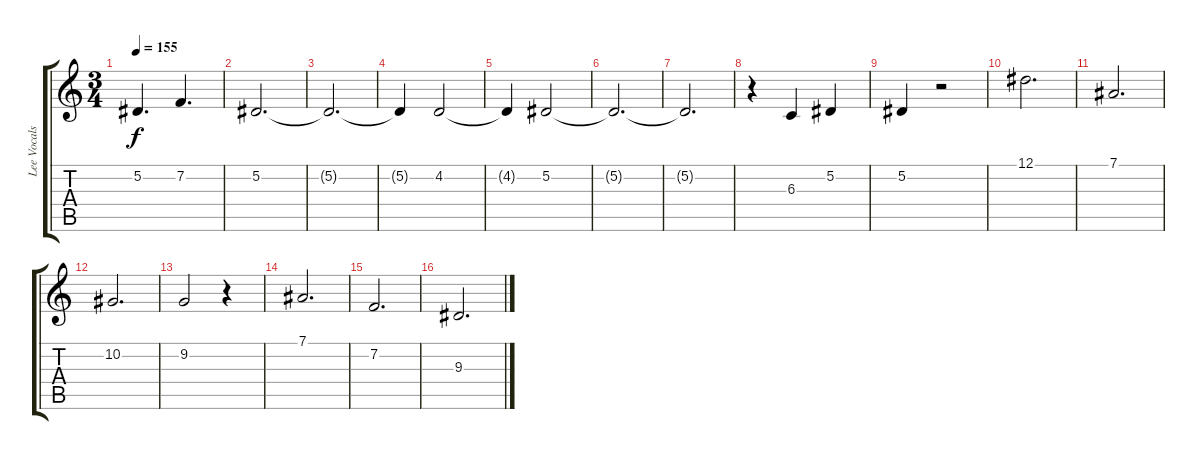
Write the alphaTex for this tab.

\track ("Lee Vocals" "Lee Vocals") {instrument oboe}
\staff {score tabs}
\tuning (Eb4 Bb3 Gb3 Db3 Ab2 Eb2) {hide}
\ts (3 4)
\tempo 155
\clef g2
\ks c
5.2.4{d dy f} 7.2.4{d} |
5.2.2{d} |
5.2{t}.2{d} |
5.2{t}.4 4.2.2 |
4.2{t}.4 5.2.2 |
5.2{t}.2{d volume 0} |
5.2{t}.2{d} |
r.4{volume 16} 6.3.4 5.2.4 |
5.2.4 r.2 |
12.1.2{d} |
7.1.2{d} |
10.2.2{d} |
9.2.2 r.4 |
7.1.2{d} |
7.2.2{d} |
9.3.2{d}
